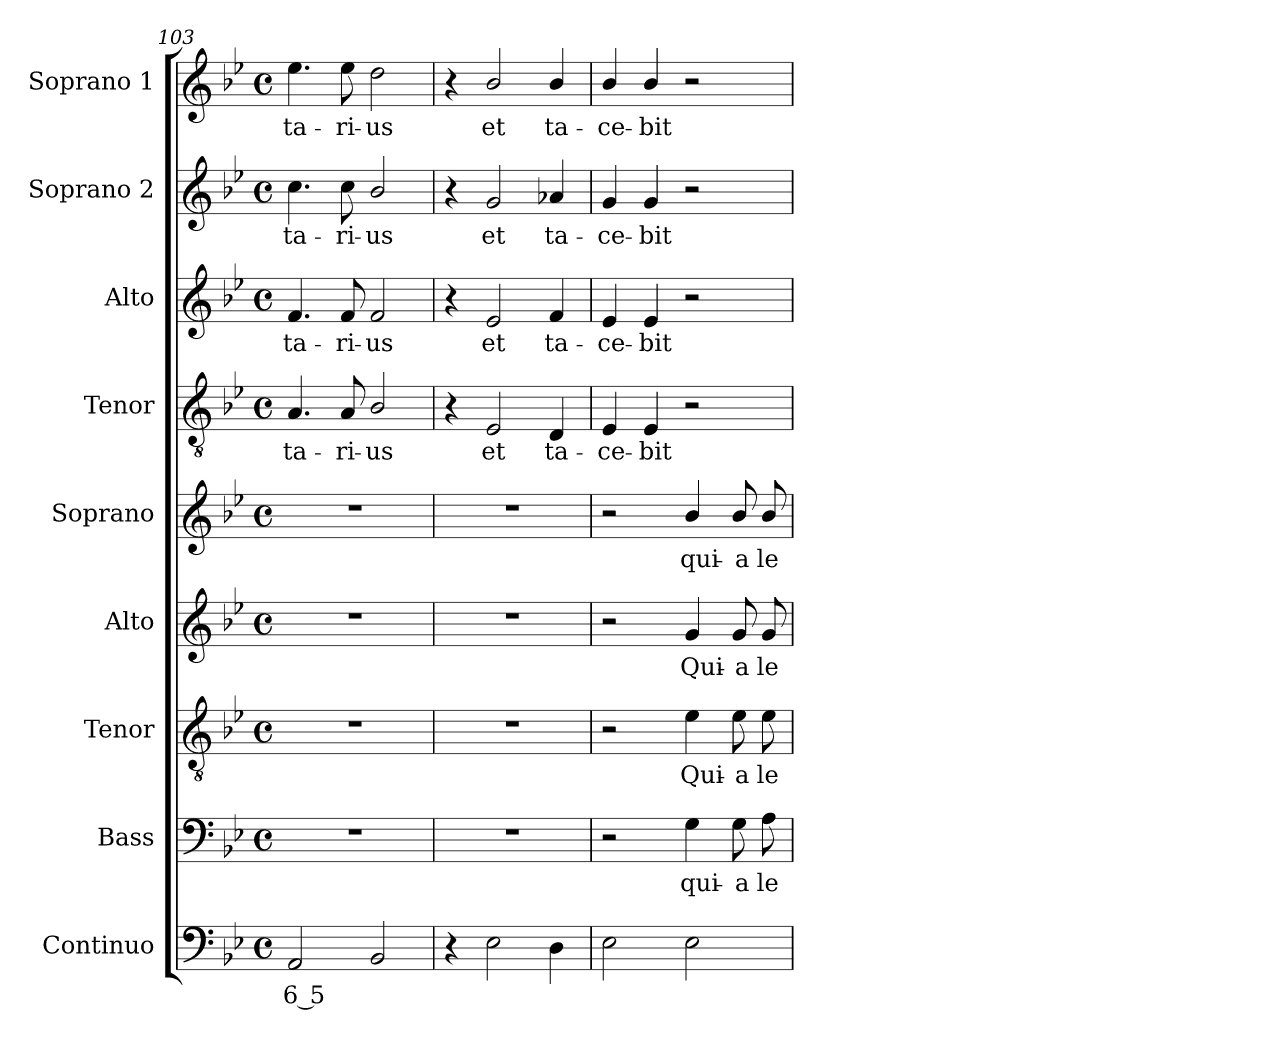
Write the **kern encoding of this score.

**kern	**text	**kern	**text	**kern	**text	**kern	**text	**kern	**text	**kern	**text	**kern	**text	**kern	**text	**kern	**text
*part9	*part9	*part8	*part8	*part7	*part7	*part6	*part6	*part5	*part5	*part4	*part4	*part3	*part3	*part2	*part2	*part1	*part1
*staff9	*staff9	*staff8	*staff8	*staff7	*staff7	*staff6	*staff6	*staff5	*staff5	*staff4	*staff4	*staff3	*staff3	*staff2	*staff2	*staff1	*staff1
*I"Continuo	*	*I"Bass	*	*I"Tenor	*	*I"Alto	*	*I"Soprano	*	*I"Tenor	*	*I"Alto	*	*I"Soprano 2	*	*I"Soprano 1	*
*I'Cont.	*	*I'B.	*	*I'T.	*	*I'A.	*	*I'S.	*	*I'T.	*	*I'A.	*	*I'S2.	*	*I'S1.	*
!!LO:PB:g=z
*clefF4	*	*clefF4	*	*clefGv2	*	*clefG2	*	*clefG2	*	*clefGv2	*	*clefG2	*	*clefG2	*	*clefG2	*
*	*	*	*	*ITrd7c12	*	*	*	*	*	*ITrd7c12	*	*	*	*	*	*	*
*k[b-e-]	*	*k[b-e-]	*	*k[b-e-]	*	*k[b-e-]	*	*k[b-e-]	*	*k[b-e-]	*	*k[b-e-]	*	*k[b-e-]	*	*k[b-e-]	*
*B-:	*	*B-:	*	*B-:	*	*B-:	*	*B-:	*	*B-:	*	*B-:	*	*B-:	*	*B-:	*
*M4/4	*	*M4/4	*	*M4/4	*	*M4/4	*	*M4/4	*	*M4/4	*	*M4/4	*	*M4/4	*	*M4/4	*
*met(c)	*	*met(c)	*	*met(c)	*	*met(c)	*	*met(c)	*	*met(c)	*	*met(c)	*	*met(c)	*	*met(c)	*
=103	=103	=103	=103	=103	=103	=103	=103	=103	=103	=103	=103	=103	=103	=103	=103	=103	=103
!	!LO:LY:b:color=#000000	!	!	!	!	!	!	!	!	!	!	!	!	!	!	!	!
!	!	!	!	!	!	!	!	!	!	!	!LO:LY:b:color=#000000	!	!	!	!	!	!
!	!	!	!	!	!	!	!	!	!	!	!	!	!LO:LY:b:color=#000000	!	!	!	!
!	!	!	!	!	!	!	!	!	!	!	!	!	!	!	!LO:LY:b:color=#000000	!	!
!	!	!	!	!	!	!	!	!	!	!	!	!	!	!	!	!	!LO:LY:b:color=#000000
2AAi/	6 5	1r	.	1r	.	1r	.	1r	.	4.AAi/	-ta-	4.fi/	-ta-	4.cci\	-ta-	4.ee-i\	-ta-
!	!	!	!	!	!	!	!	!	!	!	!LO:LY:b:color=#000000	!	!	!	!	!	!
!	!	!	!	!	!	!	!	!	!	!	!	!	!LO:LY:b:color=#000000	!	!	!	!
!	!	!	!	!	!	!	!	!	!	!	!	!	!	!	!LO:LY:b:color=#000000	!	!
!	!	!	!	!	!	!	!	!	!	!	!	!	!	!	!	!	!LO:LY:b:color=#000000
.	.	.	.	.	.	.	.	.	.	8AAi/	-ri-	8fi/	-ri-	8cci\	-ri-	8ee-i\	-ri-
!	!	!	!	!	!	!	!	!	!	!	!LO:LY:b:color=#000000	!	!	!	!	!	!
!	!	!	!	!	!	!	!	!	!	!	!	!	!LO:LY:b:color=#000000	!	!	!	!
!	!	!	!	!	!	!	!	!	!	!	!	!	!	!	!LO:LY:b:color=#000000	!	!
!	!	!	!	!	!	!	!	!	!	!	!	!	!	!	!	!	!LO:LY:b:color=#000000
2BB-i/	.	.	.	.	.	.	.	.	.	2BB-i/	-us	2fi/	-us	2b-i/	-us	2ddi\	-us
=104	=104	=104	=104	=104	=104	=104	=104	=104	=104	=104	=104	=104	=104	=104	=104	=104	=104
4r	.	1r	.	1r	.	1r	.	1r	.	4r	.	4r	.	4r	.	4r	.
!	!	!	!	!	!	!	!	!	!	!	!LO:LY:b:color=#000000	!	!	!	!	!	!
!	!	!	!	!	!	!	!	!	!	!	!	!	!LO:LY:b:color=#000000	!	!	!	!
!	!	!	!	!	!	!	!	!	!	!	!	!	!	!	!LO:LY:b:color=#000000	!	!
!	!	!	!	!	!	!	!	!	!	!	!	!	!	!	!	!	!LO:LY:b:color=#000000
2E-i\	.	.	.	.	.	.	.	.	.	2EE-i/	et	2e-i/	et	2gi/	et	2b-i/	et
!	!	!	!	!	!	!	!	!	!	!	!LO:LY:b:color=#000000	!	!	!	!	!	!
!	!	!	!	!	!	!	!	!	!	!	!	!	!LO:LY:b:color=#000000	!	!	!	!
!	!	!	!	!	!	!	!	!	!	!	!	!	!	!	!LO:LY:b:color=#000000	!	!
!	!	!	!	!	!	!	!	!	!	!	!	!	!	!	!	!	!LO:LY:b:color=#000000
4Di\	.	.	.	.	.	.	.	.	.	4DDi/	ta-	4fi/	ta-	4a-Xi/	ta-	4b-i/	ta-
=105	=105	=105	=105	=105	=105	=105	=105	=105	=105	=105	=105	=105	=105	=105	=105	=105	=105
!	!	!	!	!	!	!	!	!	!	!	!LO:LY:b:color=#000000	!	!	!	!	!	!
!	!	!	!	!	!	!	!	!	!	!	!	!	!LO:LY:b:color=#000000	!	!	!	!
!	!	!	!	!	!	!	!	!	!	!	!	!	!	!	!LO:LY:b:color=#000000	!	!
!	!	!	!	!	!	!	!	!	!	!	!	!	!	!	!	!	!LO:LY:b:color=#000000
2E-i\	.	2r	.	2r	.	2r	.	2r	.	4EE-i/	-ce-	4e-i/	-ce-	4gi/	-ce-	4b-i/	-ce-
!	!	!	!	!	!	!	!	!	!	!	!LO:LY:b:color=#000000	!	!	!	!	!	!
!	!	!	!	!	!	!	!	!	!	!	!	!	!LO:LY:b:color=#000000	!	!	!	!
!	!	!	!	!	!	!	!	!	!	!	!	!	!	!	!LO:LY:b:color=#000000	!	!
!	!	!	!	!	!	!	!	!	!	!	!	!	!	!	!	!	!LO:LY:b:color=#000000
.	.	.	.	.	.	.	.	.	.	4EE-i/	-bit	4e-i/	-bit	4gi/	-bit	4b-i/	-bit
!	!	!	!LO:LY:b:color=#000000	!	!	!	!	!	!	!	!	!	!	!	!	!	!
!	!	!	!	!	!LO:LY:b:color=#000000	!	!	!	!	!	!	!	!	!	!	!	!
!	!	!	!	!	!	!	!LO:LY:b:color=#000000	!	!	!	!	!	!	!	!	!	!
!	!	!	!	!	!	!	!	!	!LO:LY:b:color=#000000	!	!	!	!	!	!	!	!
2E-i\	.	4Gi\	qui-	4E-i\	Qui-	4gi/	Qui-	4b-i/	qui-	2r	.	2r	.	2r	.	2r	.
!	!	!	!LO:LY:b:color=#000000	!	!	!	!	!	!	!	!	!	!	!	!	!	!
!	!	!	!	!	!LO:LY:b:color=#000000	!	!	!	!	!	!	!	!	!	!	!	!
!	!	!	!	!	!	!	!LO:LY:b:color=#000000	!	!	!	!	!	!	!	!	!	!
!	!	!	!	!	!	!	!	!	!LO:LY:b:color=#000000	!	!	!	!	!	!	!	!
.	.	8Gi\	-a	8E-i\	-a	8gi/	-a	8b-i/	-a	.	.	.	.	.	.	.	.
!	!	!	!LO:LY:b:color=#000000	!	!	!	!	!	!	!	!	!	!	!	!	!	!
!	!	!	!	!	!LO:LY:b:color=#000000	!	!	!	!	!	!	!	!	!	!	!	!
!	!	!	!	!	!	!	!LO:LY:b:color=#000000	!	!	!	!	!	!	!	!	!	!
!	!	!	!	!	!	!	!	!	!LO:LY:b:color=#000000	!	!	!	!	!	!	!	!
.	.	8Ai\	le-	8E-i\	le-	8gi/	le-	8b-i/	le-	.	.	.	.	.	.	.	.
=	=	=	=	=	=	=	=	=	=	=	=	=	=	=	=	=	=
*-	*-	*-	*-	*-	*-	*-	*-	*-	*-	*-	*-	*-	*-	*-	*-	*-	*-
